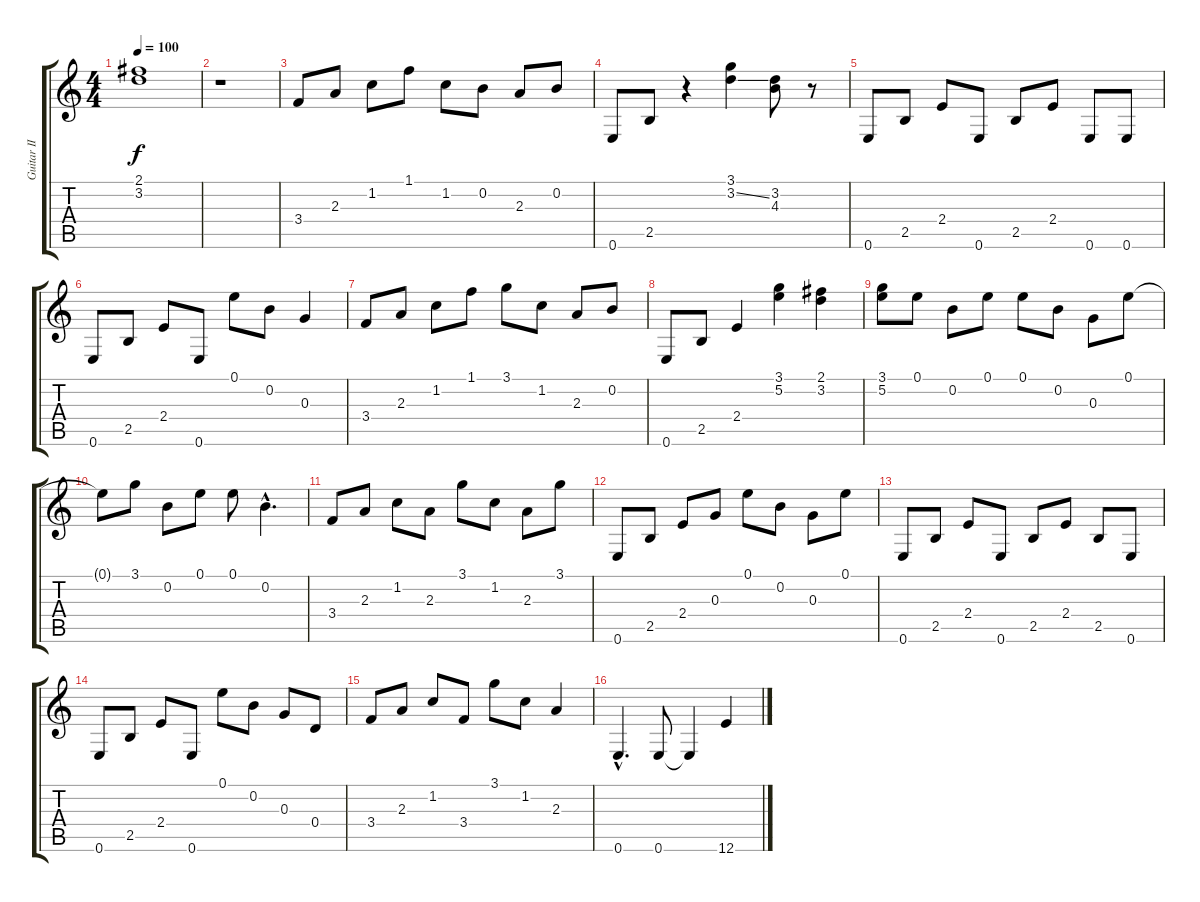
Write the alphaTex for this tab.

\track ("Guitar II" "Guitar II") {instrument overdrivenguitar}
\staff {score tabs}
\tuning (E4 B3 G3 D3 A2 E2) {hide}
\ts (4 4)
\tempo 100
\clef g2
\ks c
(2.1{t} 3.2{t}).1{dy f} |
r.1 |
3.4.8 2.3.8 1.2.8 1.1.8 1.2.8 0.2.8 2.3.8 0.2.8 |
0.6.8 2.5.8 r.4 (3.1 3.2{ss}).4 (3.2 4.3).8 r.8 |
0.6.8 2.5.8 2.4.8 0.6.8 2.5.8 2.4.8 0.6.8 0.6.8 |
0.6.8 2.5.8 2.4.8 0.6.8 0.1.8 0.2.8 0.3.4 |
3.4.8 2.3.8 1.2.8 1.1.8 3.1.8 1.2.8 2.3.8 0.2.8 |
0.6.8 2.5.8 2.4.4 (3.1 5.2).4 (2.1 3.2).4 |
(3.1 5.2).8 0.1.8 0.2.8 0.1.8 0.1.8 0.2.8 0.3.8 0.1.8 |
0.1{t}.8 3.1.8 0.2.8 0.1.8 0.1.8 0.2{hac}.4{d} |
3.4.8 2.3.8 1.2.8 2.3.8 3.1.8 1.2.8 2.3.8 3.1.8 |
0.6.8 2.5.8 2.4.8 0.3.8 0.1.8 0.2.8 0.3.8 0.1.8 |
0.6.8 2.5.8 2.4.8 0.6.8 2.5.8 2.4.8 2.5.8 0.6.8 |
0.6.8 2.5.8 2.4.8 0.6.8 0.1.8 0.2.8 0.3.8 0.4.8 |
3.4.8 2.3.8 1.2.8 3.4.8 3.1.8 1.2.8 2.3.4 |
0.6{hac}.4{d} 0.6.8 0.6{t}.4 12.6{ss}.4
